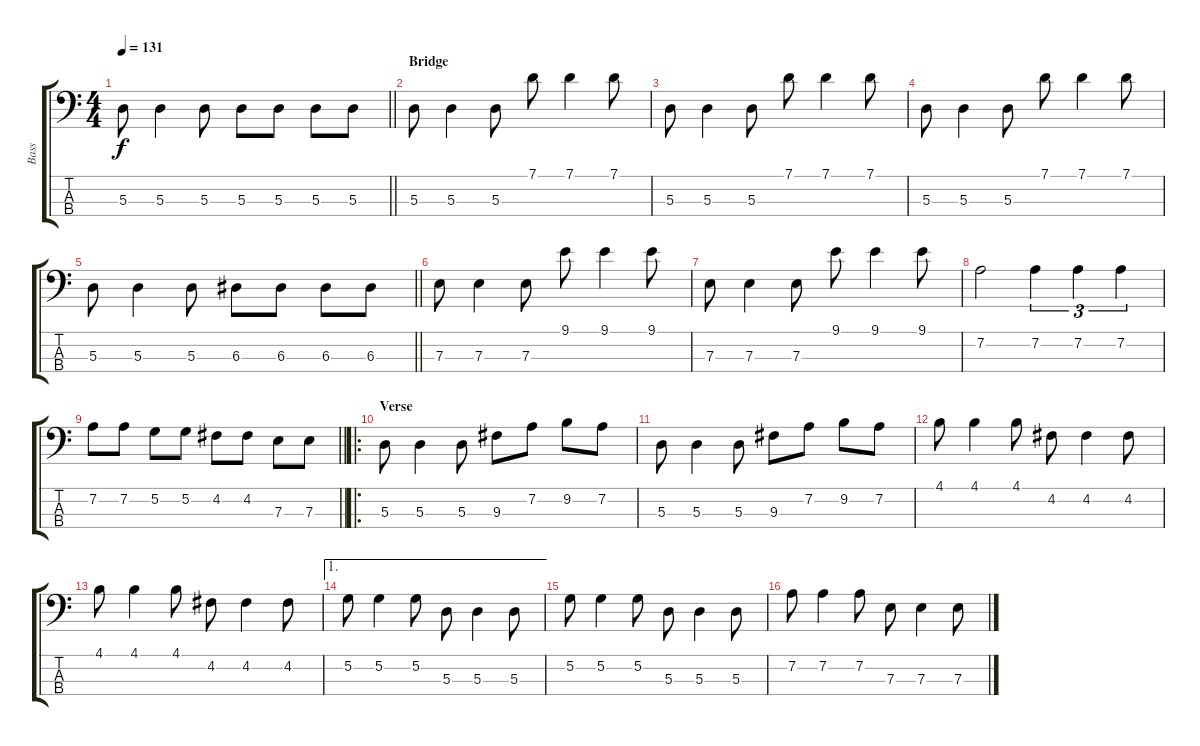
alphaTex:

\track ("Bass" "Bass") {instrument electricbasspick}
\staff {score tabs}
\tuning (G2 D2 A1 E1) {hide}
\ts (4 4)
\tempo 131
\clef f4
\barLineRight lightlight
\ks c
5.3.8{dy f} 5.3.4 5.3.8 5.3.8 5.3.8 5.3.8 5.3.8 |
\section ("" "Bridge")
5.3.8 5.3.4 5.3.8 7.1.8 7.1.4 7.1.8 |
5.3.8 5.3.4 5.3.8 7.1.8 7.1.4 7.1.8 |
5.3.8 5.3.4 5.3.8 7.1.8 7.1.4 7.1.8 |
\barLineRight lightlight
5.3.8 5.3.4 5.3.8 6.3.8 6.3.8 6.3.8 6.3.8 |
7.3.8 7.3.4 7.3.8 9.1.8 9.1.4 9.1.8 |
7.3.8 7.3.4 7.3.8 9.1.8 9.1.4 9.1.8 |
7.2.2 7.2.4{tu (3 2)} 7.2.4{tu (3 2)} 7.2.4{tu (3 2)} |
\barLineRight lightlight
7.2.8 7.2.8 5.2.8 5.2.8 4.2.8 4.2.8 7.3.8 7.3.8 |
\ro
\section ("" "Verse")
5.3.8 5.3.4 5.3.8 9.3.8 7.2.8 9.2.8 7.2.8 |
5.3.8 5.3.4 5.3.8 9.3.8 7.2.8 9.2.8 7.2.8 |
4.1.8 4.1.4 4.1.8 4.2.8 4.2.4 4.2.8 |
4.1.8 4.1.4 4.1.8 4.2.8 4.2.4 4.2.8 |
\ae 1
5.2.8 5.2.4 5.2.8 5.3.8 5.3.4 5.3.8 |
5.2.8 5.2.4 5.2.8 5.3.8 5.3.4 5.3.8 |
7.2.8 7.2.4 7.2.8 7.3.8 7.3.4 7.3.8
